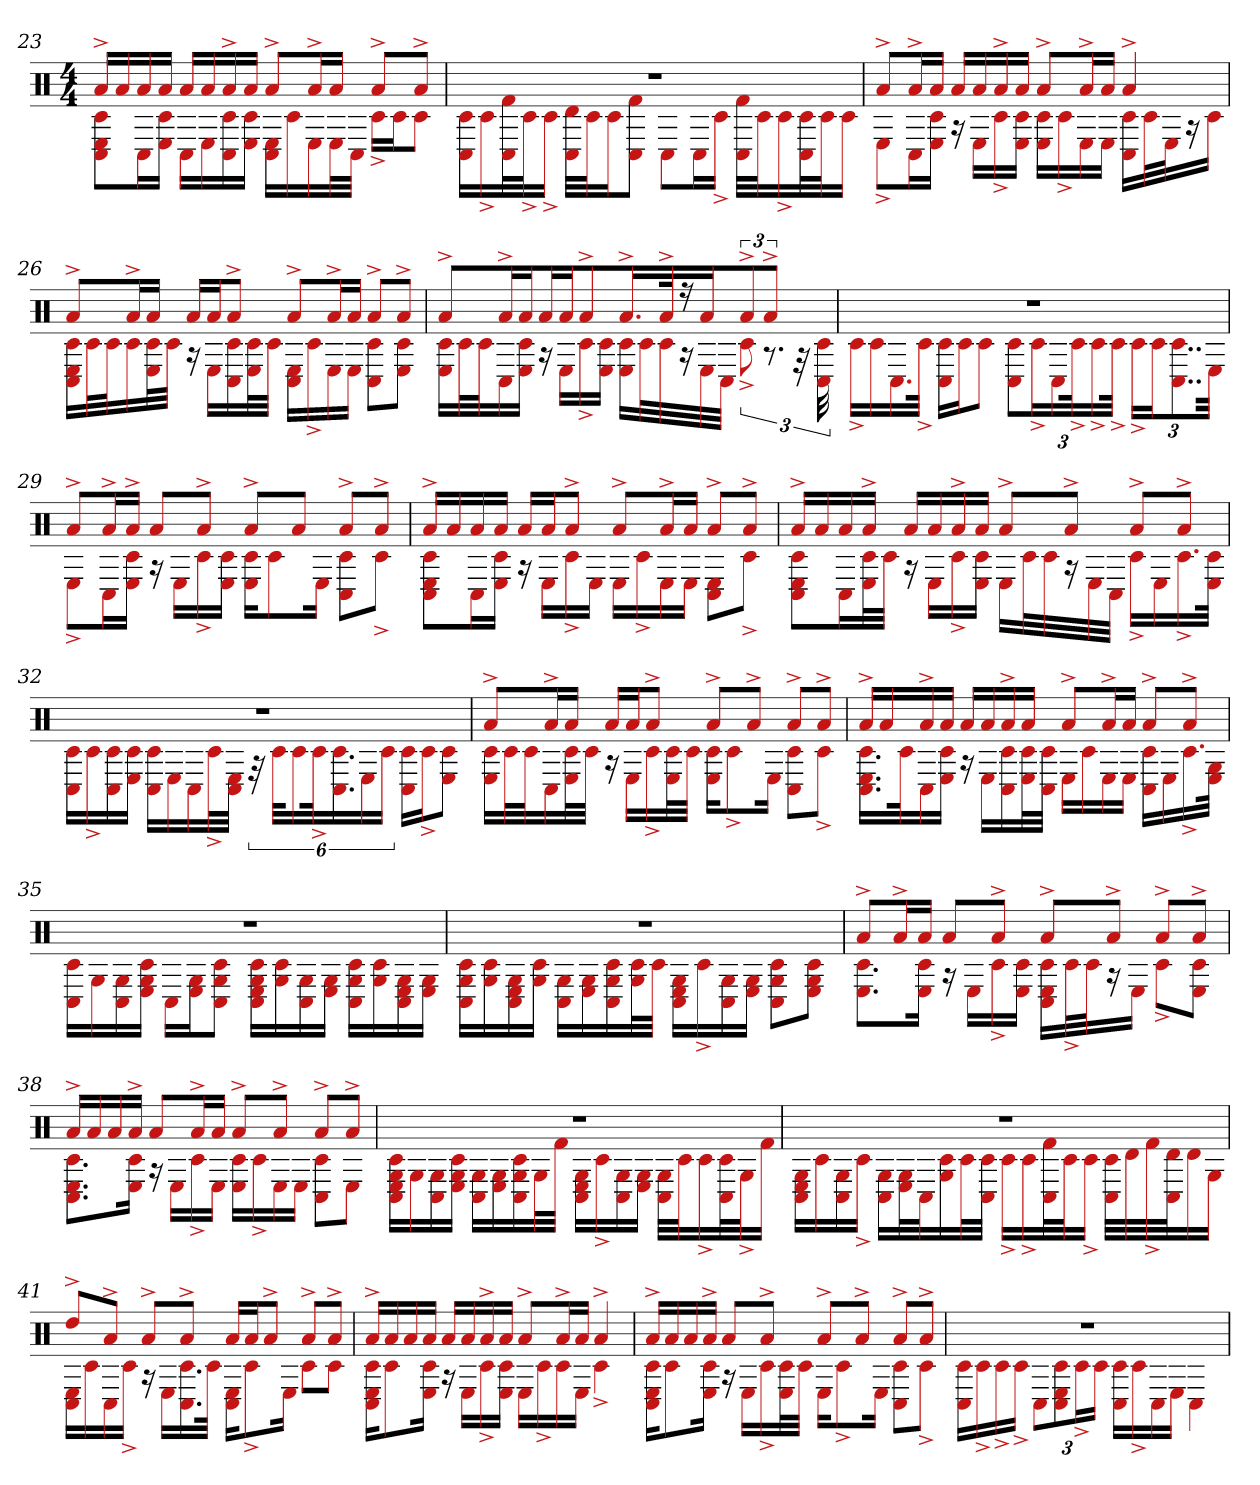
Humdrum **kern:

**kern
*part1
*staff1
*clefX
*k[]
*M4/4
=23
*^
16a^LL	8c# 8E 8C#L
16a	.
16a	16C#L
16aJJ	16c# 16EJJ
16aLL	16C#LL
16a	16E
16a^	16C# 16c#
16aJJ	16E 16c#JJ
8a^L	16C# 16ELL
.	16c#
16a^L	16E
16aJJ	32EL
.	32C#JJJ
8a^L	16c#^LL
.	16c#J
8a^J	8c#J
=24	=24
1r	16c# 16C#LL
.	16c#^
.	32C# 32f#L
.	32c#^J
.	16c#^JJ
.	32C# 32dLLL
.	32c#J
.	16c#J
.	8C# 8f#J
.	8C#L
.	16C#L
.	16c#^JJ
.	32C# 32f#LLL
.	32c#J
.	16c#^
.	32C# 32c#L
.	32c#J
.	16c#JJ
=25	=25
8a^L	8E^L
16a^L	16C#L
16aJJ	16E 16c#JJ
16aLL	16r
16a	16ELL
16a^	16c#^
16aJJ	16E 16c#JJ
8a^L	16c# 16ELL
.	16c#^
16a^L	16E
16aJJ	16EJJ
4a^	16C# 16c#LL
.	32c#L
.	32EJ
.	16r
.	16c#JJ
=26	=26
8a^L	16c# 16E 16C#LL
.	32c#L
.	32c#J
16a^L	16c#
16aJJ	32c# 32EL
.	32c#JJJ
16aLL	16r
16aJ	16ELL
8a^J	16C# 16c#
.	32c# 32EL
.	32c#JJJ
8a^L	16E 16C#LL
.	16c#^
16a^L	16E
16aJJ	16EJJ
8a^L	8C# 8c#L
8a^J	8E 8c#J
=27	=27
8a^L	16E 16c#LL
.	32c#L
.	32c#J
16a^L	16C#
16aJJ	16c# 16EJJ
16aLL	16r
16aJ	16ELL
8a^J	16c#^
.	16E 16c#JJ
16.a^LL	16E 16c#LL
.	32c#L
32a^k	32c#
16r	16r
16aJJ	32E
.	32C#JJJ
12a^J	12c#^
6a^	12.r
.	48r
.	48C# 48c#
=28	=28
1r	16c#^LL
.	16c#
.	16.C#
.	32c#^JJk
.	16c# 16C#LL
.	16c#J
.	8c#J
.	12c# 12C#L
.	24c#^L
.	24C#
.	48c#^k
.	24c#^
.	48c#^JJk
.	24c#^LL
.	24c#J
.	12..c# 12..C#
.	48EJkk
=29	=29
8a^L	8E^L
16a^L	16C#L
16a^JJ	16c# 16EJJ
8aL	16r
.	16ELL
8a^J	16c#^
.	16E 16c#JJ
8a^L	16E 16c#KL
.	8c#
8aJ	.
.	16EJk
8a^L	8C# 8c#L
8a^J	8c#^J
=30	=30
16a^LL	8c# 8C# 8EL
16a	.
16a	16C#L
16aJJ	16c# 16EJJ
16aLL	16r
16aJ	16ELL
8a^J	16c#^
.	16EJJ
8a^L	16ELL
.	16c#^
16a^L	16E
16aJJ	16EJJ
8a^L	8C# 8EL
8a^J	8c#^J
=31	=31
16a^LL	8c# 8E 8C#L
16a	.
16a	16C#L
16a^JJ	32c# 32EL
.	32c#JJJ
16aLL	16r
16a	16ELL
16a^	16c#^
16aJJ	16E 16c#JJ
8a^L	16ELL
.	32c#L
.	32c#
8a^J	16r
.	32E
.	32C#JJJ
8a^L	16c#^LL
.	16E
8a^J	16.c#^
.	32c# 32EJJk
=32	=32
1r	16C# 16c#LL
.	16c#^
.	16C# 16c#
.	16E 16c#JJ
.	16C# 16c#LL
.	16E
.	16C#
.	32c#^L
.	32C# 32EJJJ
.	48r
.	48c#KLL
.	24c#
.	48c#^k
.	24.C# 24.c#
.	24E
.	24c#JJ
.	16C# 16c#LL
.	16c#^J
.	8E 8c#J
=33	=33
8a^L	16c# 16ELL
.	32c#L
.	32c#J
16a^L	16C#
16aJJ	32E 32c#L
.	32c#JJJ
16aLL	16r
16aJ	16ELL
8a^J	16c#^
.	32E 32c#L
.	32c#JJJ
8a^L	16E 16c#KL
.	8c#^
8a^J	.
.	16EJk
8a^L	8c# 8C#L
8a^J	8c#^J
=34	=34
16a^LL	16.C# 16.c# 16.ELL
16a	.
.	32c#k
16a^	16C#
16aJJ	16c# 16EJJ
16aLL	16r
16a	16ELL
16a^	16C# 16c#
16aJJ	32E 32c#L
.	32C# 32c#JJJ
8a^L	16ELL
.	16c#
16a^L	16E
16aJJ	16EJJ
8a^L	16C# 16c#LL
.	16E
8a^J	16.c#^
.	32E 32GJJk
=35	=35
1r	16c# 16C#LL
.	16G
.	16C# 16G
.	16G 16E 16c#JJ
.	16C#LL
.	16E 16GJ
.	8C# 8G 8c#J
.	16c# 16C# 16G 16ELL
.	16G 16c#
.	16G 16C#
.	16G 16EJJ
.	16C# 16G 16c#LL
.	16G 16c#
.	16C# 16G 16E
.	16G 16EJJ
=36	=36
1r	16C# 16G 16c#LL
.	16G 16c#
.	16C# 16E 16G
.	16G 16c#JJ
.	16C# 16GLL
.	16G 16E
.	16C# 16G 16c#
.	32G 32c#L
.	32c#JJJ
.	16C# 16G 16ELL
.	16c#^
.	16C# 16G
.	16G 16EJJ
.	8G 8c# 8C#L
.	8E 8G 8c#J
=37	=37
8a^L	8.c# 8.EL
16a^L	.
16aJJ	16E 16c#Jk
8aL	16r
.	16ELL
8a^J	16c#^
.	16E 16c#JJ
8a^L	16C# 16c# 16ELL
.	32c#^L
.	32c#J
8a^J	16r
.	16EJJ
8a^L	8c#^L
8a^J	8E 8c#J
=38	=38
16a^LL	8.C# 8.c# 8.EL
16a	.
16a	.
16a^JJ	16c# 16EJk
8aL	16r
.	16ELL
16a^L	16c#^
16aJJ	16EJJ
8a^L	16E 16c#LL
.	16c#^
8a^J	16E
.	16EJJ
8a^L	8C# 8c#L
8a^J	8EJ
=39	=39
1r	16E 16G 16C# 16c#LL
.	16G
.	16C# 16G
.	16G 16E 16c#JJ
.	16C# 16GLL
.	16E 16G
.	16C# 16c# 16G
.	32GL
.	32f#JJJ
.	16C# 16E 16GLL
.	16c#^
.	16C# 16G
.	16G 16EJJ
.	32C# 32GLLL
.	32c#J
.	16c#^
.	32c# 32C#L
.	32G^J
.	16f#JJ
=40	=40
1r	16C# 16G 16ELL
.	16c#
.	16C# 16G
.	16c#^JJ
.	16C# 16GLL
.	32E 32GL
.	32C#J
.	16G 16c#
.	32c#L
.	32c# 32C#JJJ
.	16c#^LL
.	16c#^
.	32C# 32f#L
.	32c#J
.	16c#^JJ
.	32C# 32c#LLL
.	32d
.	32f#^
.	32d 32C#J
.	16d
.	16GJJ
=41	=41
8dd^L	16C# 16ELL
.	16c#
8a^J	16C#
.	16c#^JJ
8a^L	16r
.	16ELL
8a^J	16.C# 16.c#
.	32c#JJk
16aLL	16E 16C#KL
16aJ	8c#^
8a^J	.
.	16EJk
8a^L	8c#L
8a^J	8c#J
=42	=42
16a^LL	16C# 16c# 16EKL
16a	8c#
16a	.
16aJJ	16c# 16EJk
16aLL	16r
16a	16ELL
16a^	16c#^
16aJJ	16E 16c#JJ
8a^L	16ELL
.	16c#^
16a^L	16c#
16aJJ	16EJJ
4a^	4c#^
=43	=43
16a^LL	16c# 16E 16C#KL
16a	8c#
16a	.
16a^JJ	16E 16c#Jk
8aL	16r
.	16ELL
8a^J	16c#^
.	32E 32c#L
.	32c#JJJ
8a^L	16EKL
.	8c#^
8a^J	.
.	16EJk
8a^L	8C# 8c#L
8a^J	8c#^J
=44	=44
1r	16C# 16c#LL
.	16c#^
.	16c#^
.	16c#^JJ
.	12C#L
.	12E 12C# 12c#
.	24c#^L
.	24c#JJ
.	16C# 16c#LL
.	16c#^
.	16C#
.	16EJJ
.	4C#
*v	*v
=
*-
